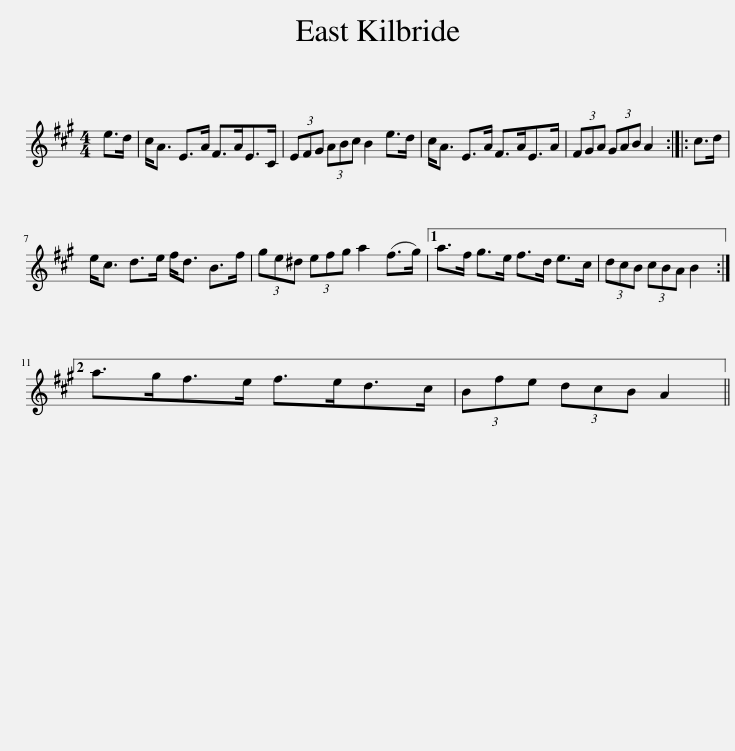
X:1
L:1/8
M:4/4
I:linebreak $
K:A
V:1 treble
V:1
 e>d | c<A E>A F>AE>C | (3EFG (3ABc B2 e>d | c<A E>A F>AE>A | (3FGA (3GAB A2 :: %5
 c>d |$ e<c d>e f<d B>f | (3ge^d (3efg a2 (f>g) |1 a>f g>e f>d e>c | (3dcB (3cBA B2 :|2$ %10
 a>gf>e f>ed>c | (3Bfe (3dcB A2 || %12
